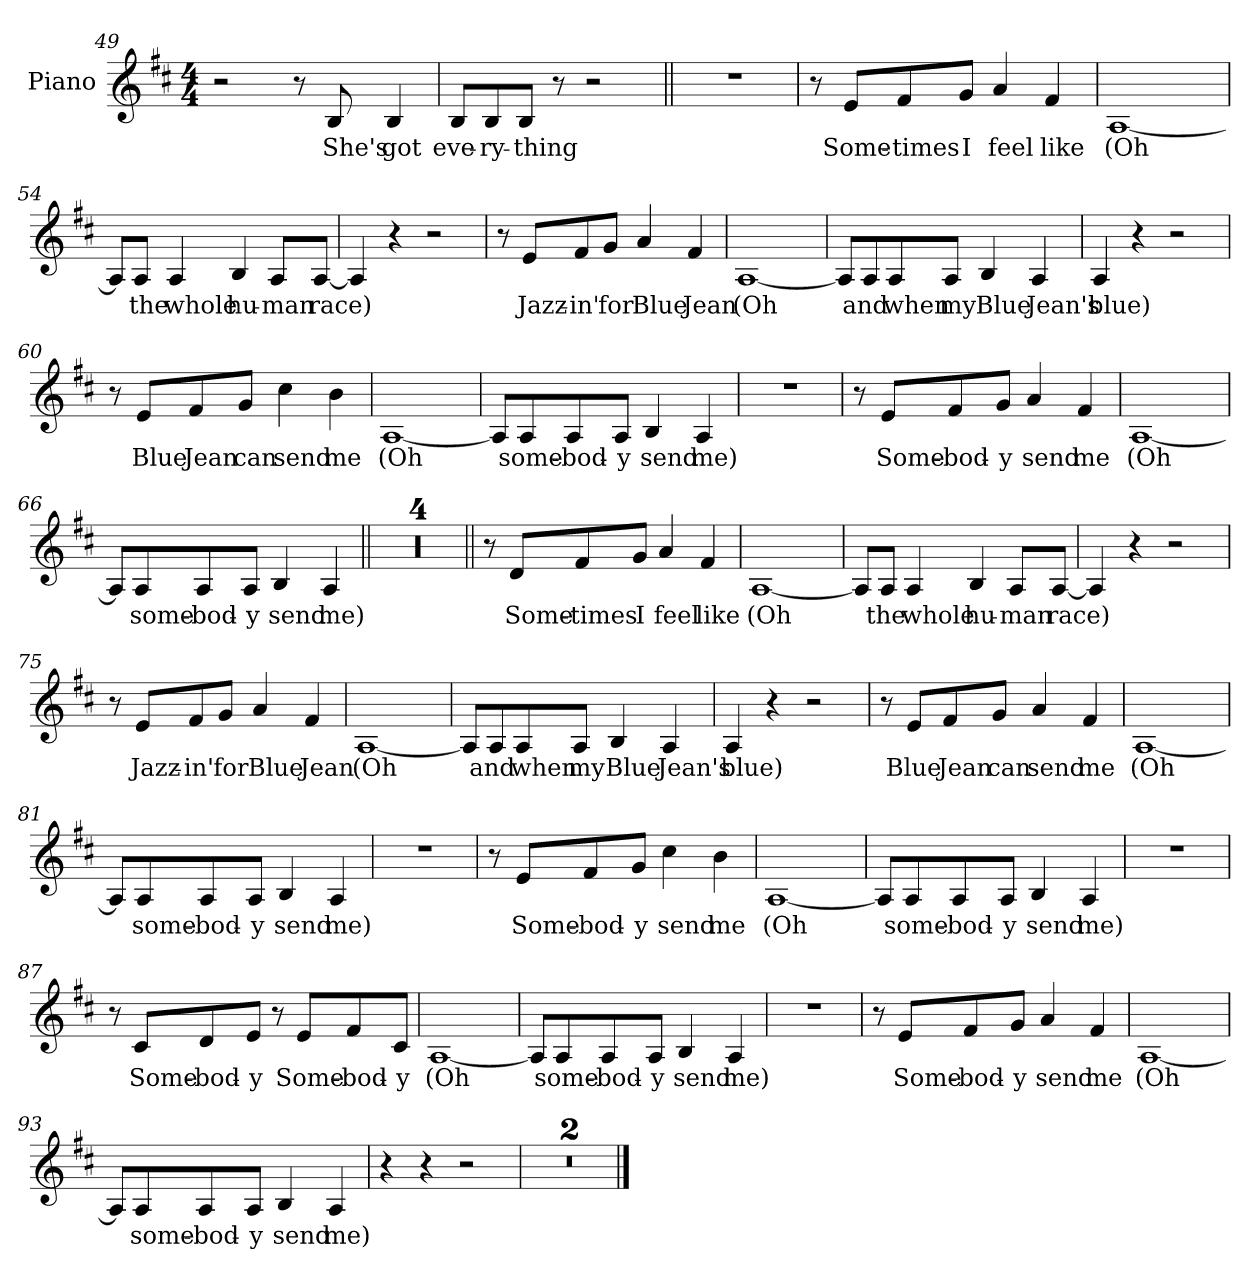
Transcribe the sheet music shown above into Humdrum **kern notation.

**kern	**text
*part1	*part1
*staff1	*staff1
*I"Piano	*
*I'Pno.	*
*clefG2	*
*k[f#c#]	*
*M4/4	*
=49	=49
2r	.
8r	.
!	!LO:LY:b
8B/	She's
!	!LO:LY:b
4B/	got
!!LO:LB:g=z
=50	=50
!	!LO:LY:b
8B/L	eve-
!	!LO:LY:b
8B/	-ry-
!	!LO:LY:b
8B/J	-thing
8r	.
2r	.
=51||	=51||
1r	.
=52	=52
8r	.
!	!LO:LY:b
8e/L	Some-
!	!LO:LY:b
8f#/	-times
!	!LO:LY:b
8g/J	I
!	!LO:LY:b
4a/	feel
!	!LO:LY:b
4f#/	like
=53	=53
!	!LO:LY:b
[1A	(Oh
=54	=54
8A/L]	.
!	!LO:LY:b
8A/J	the
!	!LO:LY:b
4A/	whole
!	!LO:LY:b
4B/	hu-
!	!LO:LY:b
8A/L	-man
!	!LO:LY:b
[8A/J	race)
=55	=55
4A/]	.
4r	.
2r	.
!!LO:LB:g=z
=56	=56
8r	.
!	!LO:LY:b
8e/L	Jazz-
!	!LO:LY:b
8f#/	-in'
!	!LO:LY:b
8g/J	for
!	!LO:LY:b
4a/	Blue
!	!LO:LY:b
4f#/	Jean
=57	=57
!	!LO:LY:b
[1A	(Oh
=58	=58
8A/L]	.
!	!LO:LY:b
8A/	and
!	!LO:LY:b
8A/	when
!	!LO:LY:b
8A/J	my
!	!LO:LY:b
4B/	Blue
!	!LO:LY:b
4A/	Jean's
=59	=59
!	!LO:LY:b
4A/	blue)
4r	.
2r	.
!!LO:LB:g=z
=60	=60
8r	.
!	!LO:LY:b
8e/L	Blue
!	!LO:LY:b
8f#/	Jean
!	!LO:LY:b
8g/J	can
!	!LO:LY:b
4cc#\	send
!	!LO:LY:b
4b\	me
=61	=61
!	!LO:LY:b
[1A	(Oh
=62	=62
8A/L]	.
!	!LO:LY:b
8A/	some-
!	!LO:LY:b
8A/	-bod-
!	!LO:LY:b
8A/J	-y
!	!LO:LY:b
4B/	send
!	!LO:LY:b
4A/	me)
=63	=63
1r	.
=64	=64
8r	.
!	!LO:LY:b
8e/L	Some-
!	!LO:LY:b
8f#/	-bod-
!	!LO:LY:b
8g/J	-y
!	!LO:LY:b
4a/	send
!	!LO:LY:b
4f#/	me
!!LO:LB:g=z
=65	=65
!	!LO:LY:b
[1A	(Oh
=66	=66
8A/L]	.
!	!LO:LY:b
8A/	some-
!	!LO:LY:b
8A/	-bod-
!	!LO:LY:b
8A/J	-y
!	!LO:LY:b
4B/	send
!	!LO:LY:b
4A/	me)
=67||	=67||
1r	.
=68	=68
1r	.
=69	=69
1r	.
=70	=70
1r	.
=71||	=71||
8r	.
!	!LO:LY:b
8d/L	Some-
!	!LO:LY:b
8f#/	-times
!	!LO:LY:b
8g/J	I
!	!LO:LY:b
4a/	feel
!	!LO:LY:b
4f#/	like
=72	=72
!	!LO:LY:b
[1A	(Oh
!!LO:LB:g=z
=73	=73
8A/L]	.
!	!LO:LY:b
8A/J	the
!	!LO:LY:b
4A/	whole
!	!LO:LY:b
4B/	hu-
!	!LO:LY:b
8A/L	-man
!	!LO:LY:b
[8A/J	race)
=74	=74
4A/]	.
4r	.
2r	.
=75	=75
8r	.
!	!LO:LY:b
8e/L	Jazz-
!	!LO:LY:b
8f#/	-in'
!	!LO:LY:b
8g/J	for
!	!LO:LY:b
4a/	Blue
!	!LO:LY:b
4f#/	Jean
=76	=76
!	!LO:LY:b
[1A	(Oh
!!LO:LB:g=z
=77	=77
8A/L]	.
!	!LO:LY:b
8A/	and
!	!LO:LY:b
8A/	when
!	!LO:LY:b
8A/J	my
!	!LO:LY:b
4B/	Blue
!	!LO:LY:b
4A/	Jean's
=78	=78
!	!LO:LY:b
4A/	blue)
4r	.
2r	.
=79	=79
8r	.
!	!LO:LY:b
8e/L	Blue
!	!LO:LY:b
8f#/	Jean
!	!LO:LY:b
8g/J	can
!	!LO:LY:b
4a/	send
!	!LO:LY:b
4f#/	me
=80	=80
!	!LO:LY:b
[1A	(Oh
!!LO:LB:g=z
=81	=81
8A/L]	.
!	!LO:LY:b
8A/	some-
!	!LO:LY:b
8A/	-bod-
!	!LO:LY:b
8A/J	-y
!	!LO:LY:b
4B/	send
!	!LO:LY:b
4A/	me)
=82	=82
1r	.
=83	=83
8r	.
!	!LO:LY:b
8e/L	Some-
!	!LO:LY:b
8f#/	-bod-
!	!LO:LY:b
8g/J	-y
!	!LO:LY:b
4cc#\	send
!	!LO:LY:b
4b\	me
=84	=84
!	!LO:LY:b
[1A	(Oh
=85	=85
8A/L]	.
!	!LO:LY:b
8A/	some-
!	!LO:LY:b
8A/	-bod-
!	!LO:LY:b
8A/J	-y
!	!LO:LY:b
4B/	send
!	!LO:LY:b
4A/	me)
!!LO:PB:g=z
=86	=86
1r	.
=87	=87
8r	.
!	!LO:LY:b
8c#/L	Some-
!	!LO:LY:b
8d/	-bod-
!	!LO:LY:b
8e/J	-y
8r	.
!	!LO:LY:b
8e/L	Some-
!	!LO:LY:b
8f#/	-bod-
!	!LO:LY:b
8c#/J	-y
=88	=88
!	!LO:LY:b
[1A	(Oh
=89	=89
8A/L]	.
!	!LO:LY:b
8A/	some-
!	!LO:LY:b
8A/	-bod-
!	!LO:LY:b
8A/J	-y
!	!LO:LY:b
4B/	send
!	!LO:LY:b
4A/	me)
=90	=90
1r	.
!!LO:LB:g=z
=91	=91
8r	.
!	!LO:LY:b
8e/L	Some-
!	!LO:LY:b
8f#/	-bod-
!	!LO:LY:b
8g/J	-y
!	!LO:LY:b
4a/	send
!	!LO:LY:b
4f#/	me
=92	=92
!	!LO:LY:b
[1A	(Oh
=93	=93
8A/L]	.
!	!LO:LY:b
8A/	some-
!	!LO:LY:b
8A/	-bod-
!	!LO:LY:b
8A/J	-y
!	!LO:LY:b
4B/	send
!	!LO:LY:b
4A/	me)
=94	=94
4r	.
4r	.
2r	.
=95	=95
1r	.
=96	=96
1r	.
==	==
*-	*-
